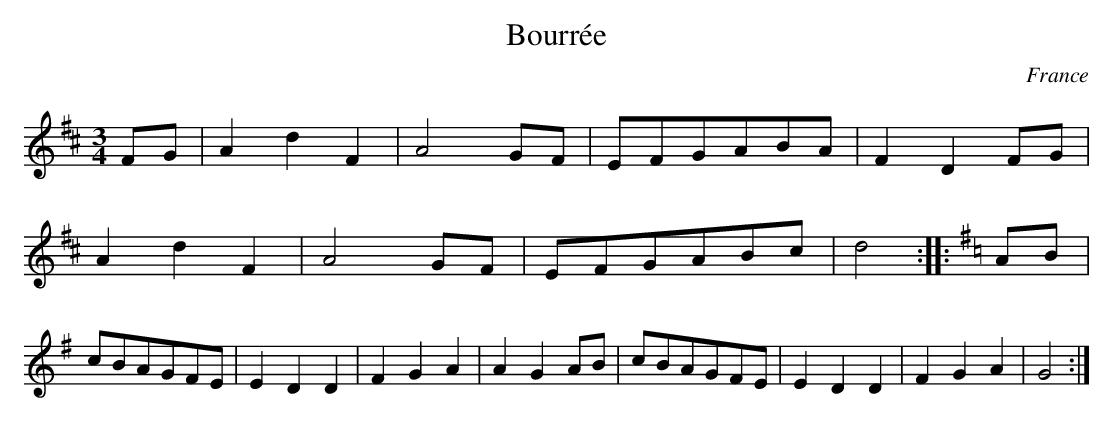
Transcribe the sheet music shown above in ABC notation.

X:1
T:Bourr\'ee
M:3/4
O:France
K:D
FG|A2d2F2|A4GF|EFGABA|F2D2FG|\
A2d2F2|A4GF|EFGABc|d4::\
K:G
AB|cBAGFE|E2D2D2|F2G2A2|A2G2AB|\
cBAGFE|E2D2D2|F2G2A2|G4:|
